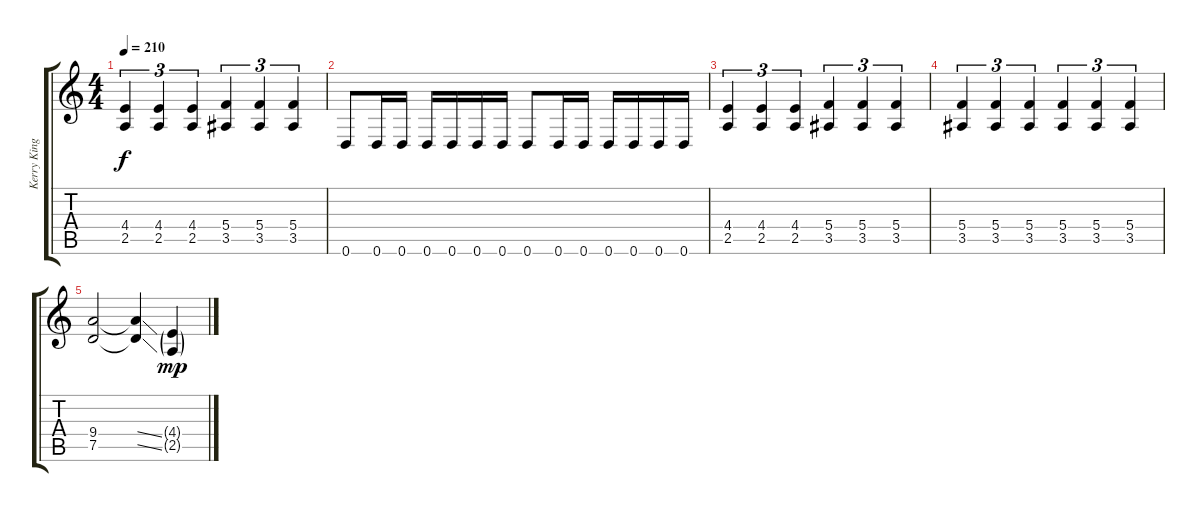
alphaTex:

\track ("Kerry King" "Kerry King") {instrument distortionguitar}
\staff {score tabs}
\tuning (D4 A3 F3 C3 G2 D2) {hide}
\ts (4 4)
\tempo 210
\clef g2
\ks c
(4.4 2.5).4{tu (3 2) dy f} (4.4 2.5).4{tu (3 2)} (4.4 2.5).4{tu (3 2)} (5.4 3.5).4{tu (3 2)} (5.4 3.5).4{tu (3 2)} (5.4 3.5).4{tu (3 2)} |
0.6.8 0.6.16 0.6.16 0.6.16 0.6.16 0.6.16 0.6.16 0.6.8 0.6.16 0.6.16 0.6.16 0.6.16 0.6.16 0.6.16 |
(4.4 2.5).4{tu (3 2)} (4.4 2.5).4{tu (3 2)} (4.4 2.5).4{tu (3 2)} (5.4 3.5).4{tu (3 2)} (5.4 3.5).4{tu (3 2)} (5.4 3.5).4{tu (3 2)} |
(5.4 3.5).4{tu (3 2)} (5.4 3.5).4{tu (3 2)} (5.4 3.5).4{tu (3 2)} (5.4 3.5).4{tu (3 2)} (5.4 3.5).4{tu (3 2)} (5.4 3.5).4{tu (3 2)} |
(9.4 7.5).2 (9.4{ss t} 7.5{ss t}).4 (4.4{g} 2.5{g}).4{dy mp}
